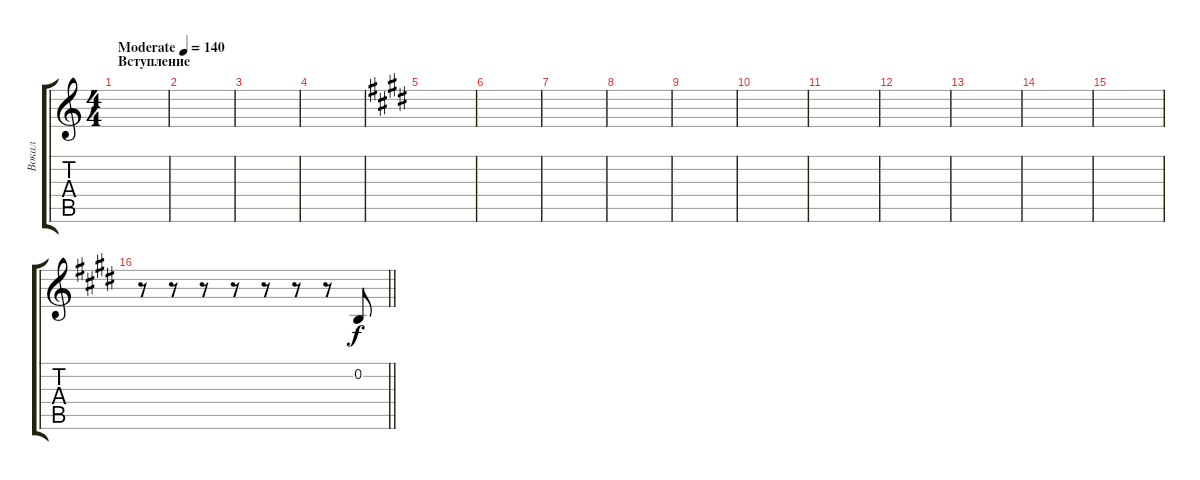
\track ("Вокал" "Вокал") {instrument flute}
\staff {score tabs}
\tuning (E4 B3 G3 D3 A2 E2) {hide}
\ts (4 4)
\section ("" "Вступление")
\tempo (140 "Moderate")
\clef g2
\ks c
|
|
|
|
\ks e
|
|
|
|
|
|
|
|
|
|
|
\barLineRight lightlight
r.8 r.8 r.8 r.8 r.8 r.8 r.8 0.2.8
